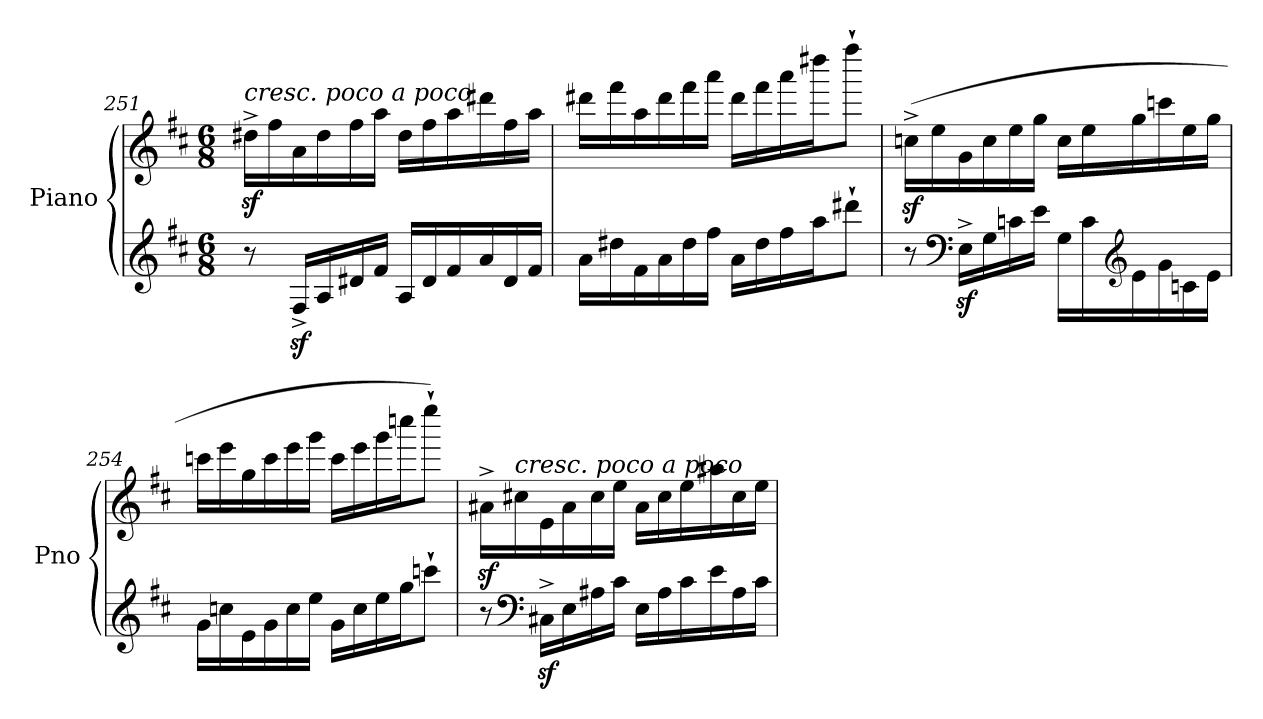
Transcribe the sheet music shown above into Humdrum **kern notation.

**kern	**kern
*part1	*part1
*staff2	*staff1
*I"Piano	*
*I'Pno	*
!!LO:PB:g=z
*clefG2	*clefG2
*k[f#c#]	*k[f#c#]
*M6/8	*M6/8
=251	=251
!	!LO:TX:a:i:t=cresc. poco a poco
8r	16dd#Xz>^\LL
.	16ff#\
16F#z>^/LL	16a\
16A/	16dd#\
16d#X/	16ff#\
16f#/JJ	16aa\JJ
16A/LL	16dd#\LL
16d#/	16ff#\
16f#/	16aa\
16a/	16ddd#X\
16d#/	16ff#\
16f#/JJ	16aa\JJ
=252	=252
16a\LL	16ddd#X\LL
16dd#X\	16fff#\
16f#\	16aa\
16a\	16ddd#\
16dd#\	16fff#\
16ff#\JJ	16aaa\JJ
16a\LL	16ddd#\LL
16dd#\	16fff#\
16ff#\	16aaa\
16aa\J	16dddd#X\J
8ddd#X`\J	8ffff#`\J
=253	=253
8r	(16ccnz>^\LL
.	16ee\
*clefF4	*
16Ez<^\LL	16g\
16G\	16cc\
16cn\	16ee\
16e\JJ	16gg\JJ
16G\LL	16cc\LL
16c\	16ee\
*clefG2	*
16e\	16gg\
16g\	16cccn\
16cn\	16ee\
16e\JJ	16gg\JJ
!!LO:LB:g=z
=254	=254
16g\LL	16cccn\LL
16ccn\	16eee\
16e\	16gg\
16g\	16ccc\
16cc\	16eee\
16ee\JJ	16ggg\JJ
16g\LL	16ccc\LL
16cc\	16eee\
16ee\	16ggg\
16gg\J	16ccccn\J
8cccn`\J	8eeee`\J)
=255	=255
8r	16a#Xz<^\LL
!	!LO:TX:a:i:t=cresc. poco a poco
.	16cc#X\
*clefF4	*
16C#Xz<^\LL	16e\
16E\	16a#\
16A#X\	16cc#\
16c#\JJ	16ee\JJ
16E\LL	16a#\LL
16A#\	16cc#\
16c#\	16ee\
16e\	16aa#X\
16A#\	16cc#\
16c#\JJ	16ee\JJ
=	=
*-	*-
